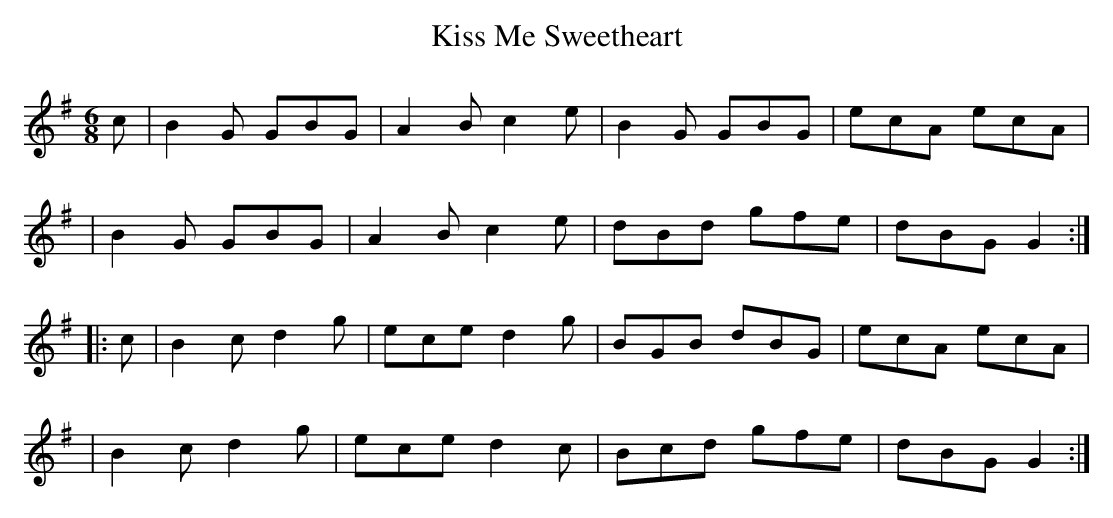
X:1
T: Kiss Me Sweetheart
M: 6/8
L: 1/8
K: G
c \
| B2G GBG | A2B c2e | B2G GBG | ecA ecA |
| B2G GBG | A2B c2e | dBd gfe | dBG G2 :|
|: c \
| B2c d2g | ece d2g | BGB dBG | ecA ecA |
| B2c d2g | ece d2c | Bcd gfe | dBG G2 :|
